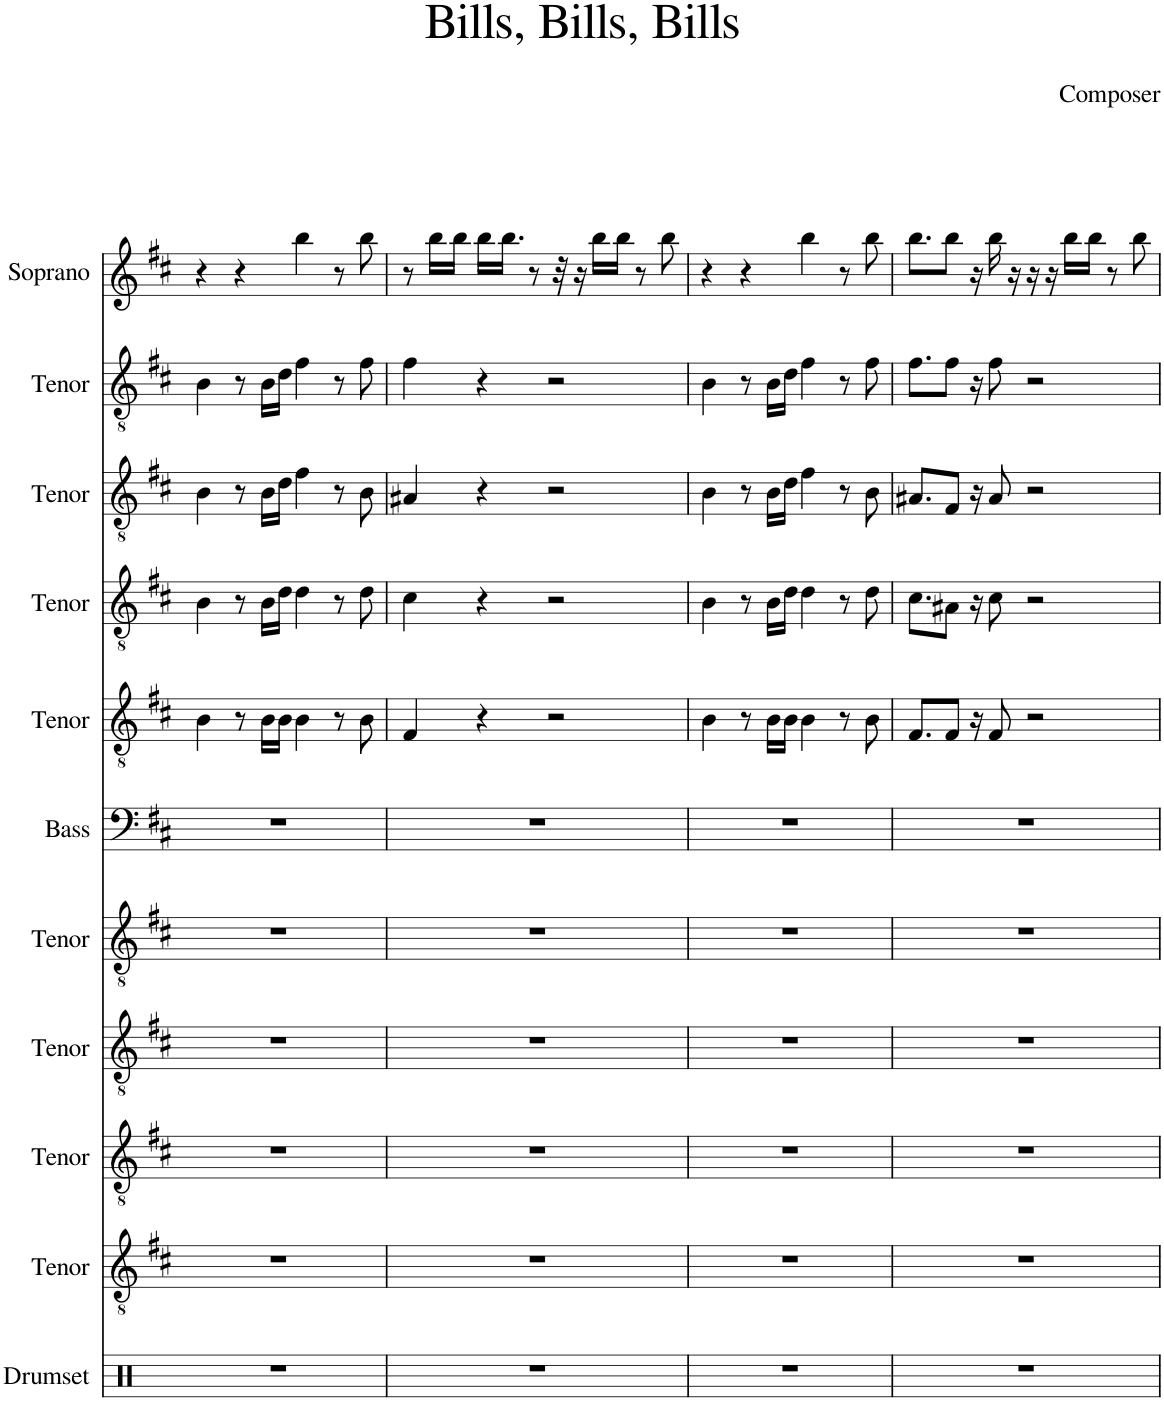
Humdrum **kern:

**kern	**kern	**kern	**kern	**kern	**kern	**kern	**kern	**kern	**kern	**kern
*part11	*part10	*part9	*part8	*part7	*part6	*part5	*part4	*part3	*part2	*part1
*staff11	*staff10	*staff9	*staff8	*staff7	*staff6	*staff5	*staff4	*staff3	*staff2	*staff1
*I"Drumset	*I"Tenor	*I"Tenor	*I"Tenor	*I"Tenor	*I"Bass	*I"Tenor	*I"Tenor	*I"Tenor	*I"Tenor	*I"Soprano
*I'Drs.	*I'T.	*I'T.	*I'T.	*I'T.	*I'B.	*I'T.	*I'T.	*I'T.	*I'T.	*I'S.
*clefX	*clefGv2	*clefGv2	*clefGv2	*clefGv2	*clefF4	*clefGv2	*clefGv2	*clefGv2	*clefGv2	*clefG2
*k[]	*k[f#c#]	*k[f#c#]	*k[f#c#]	*k[f#c#]	*k[f#c#]	*k[f#c#]	*k[f#c#]	*k[f#c#]	*k[f#c#]	*k[f#c#]
=1	=1	=1	=1	=1	=1	=1	=1	=1	=1	=1
1r	1r	1r	1r	1r	1r	4B\	4B\	4B\	4B\	4r
.	.	.	.	.	.	8r	8r	8r	8r	4r
.	.	.	.	.	.	16B\LL	16B\LL	16B\LL	16B\LL	.
.	.	.	.	.	.	16B\JJ	16d\JJ	16d\JJ	16d\JJ	.
.	.	.	.	.	.	4B\	4d\	4f#\	4f#\	4bb\
.	.	.	.	.	.	8r	8r	8r	8r	8r
.	.	.	.	.	.	8B\	8d\	8B\	8f#\	8bb\
=2	=2	=2	=2	=2	=2	=2	=2	=2	=2	=2
1r	1r	1r	1r	1r	1r	4F#/	4c#\	4A#X/	4f#\	8r
.	.	.	.	.	.	.	.	.	.	16bb\LL
.	.	.	.	.	.	.	.	.	.	16bb\JJ
.	.	.	.	.	.	4r	4r	4r	4r	16bb\LL
.	.	.	.	.	.	.	.	.	.	16.bb\JJ
.	.	.	.	.	.	.	.	.	.	8r
.	.	.	.	.	.	2r	2r	2r	2r	.
.	.	.	.	.	.	.	.	.	.	32r
.	.	.	.	.	.	.	.	.	.	16r
.	.	.	.	.	.	.	.	.	.	16bb\LL
.	.	.	.	.	.	.	.	.	.	16bb\JJ
.	.	.	.	.	.	.	.	.	.	8r
.	.	.	.	.	.	.	.	.	.	8bb\
=3	=3	=3	=3	=3	=3	=3	=3	=3	=3	=3
1r	1r	1r	1r	1r	1r	4B\	4B\	4B\	4B\	4r
.	.	.	.	.	.	8r	8r	8r	8r	4r
.	.	.	.	.	.	16B\LL	16B\LL	16B\LL	16B\LL	.
.	.	.	.	.	.	16B\JJ	16d\JJ	16d\JJ	16d\JJ	.
.	.	.	.	.	.	4B\	4d\	4f#\	4f#\	4bb\
.	.	.	.	.	.	8r	8r	8r	8r	8r
.	.	.	.	.	.	8B\	8d\	8B\	8f#\	8bb\
=4	=4	=4	=4	=4	=4	=4	=4	=4	=4	=4
1r	1r	1r	1r	1r	1r	8.F#/L	8.c#\L	8.A#X/L	8.f#\L	8.bb\L
.	.	.	.	.	.	8F#/J	8A#X\J	8F#/J	8f#\J	8bb\J
.	.	.	.	.	.	16r	16r	16r	16r	16r
.	.	.	.	.	.	8F#/	8c#\	8A#/	8f#\	16bb\
.	.	.	.	.	.	.	.	.	.	16r
.	.	.	.	.	.	2r	2r	2r	2r	16r
.	.	.	.	.	.	.	.	.	.	16r
.	.	.	.	.	.	.	.	.	.	16bb\LL
.	.	.	.	.	.	.	.	.	.	16bb\JJ
.	.	.	.	.	.	.	.	.	.	8r
.	.	.	.	.	.	.	.	.	.	8bb\
=	=	=	=	=	=	=	=	=	=	=
*-	*-	*-	*-	*-	*-	*-	*-	*-	*-	*-
